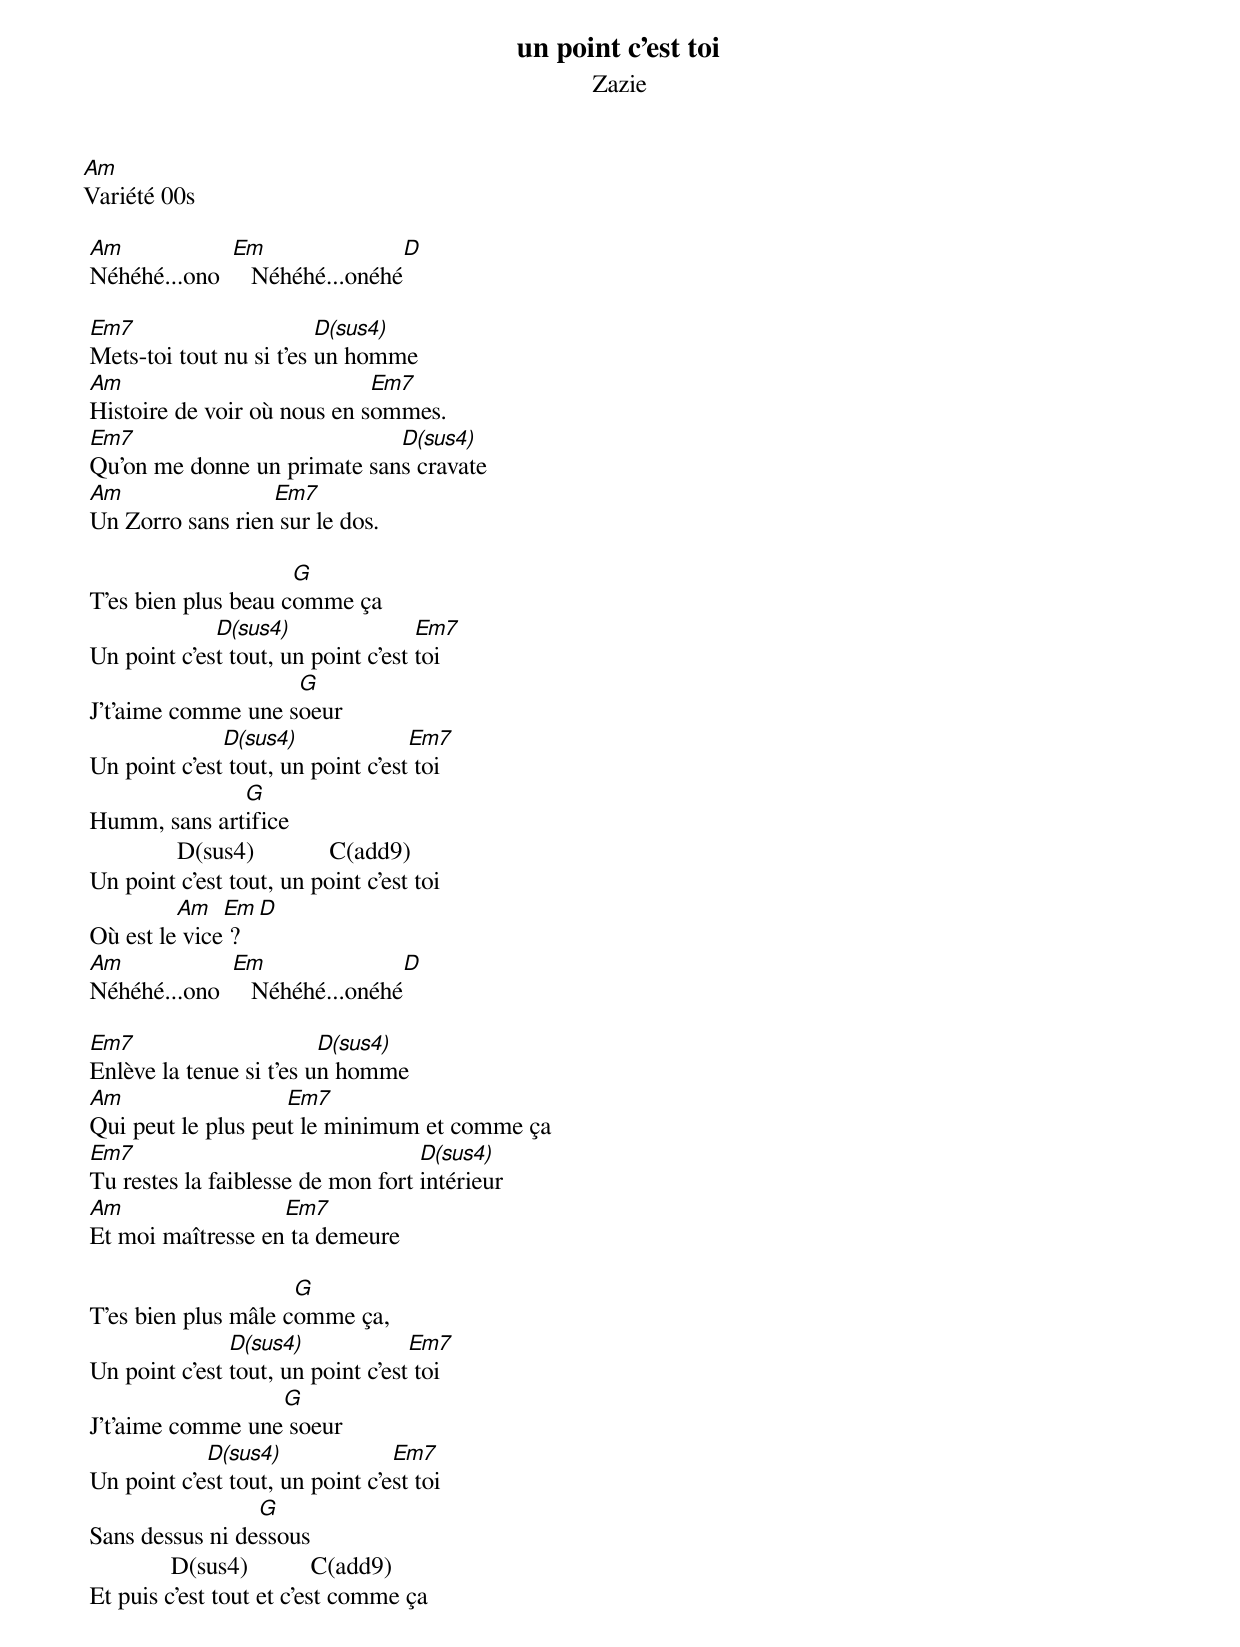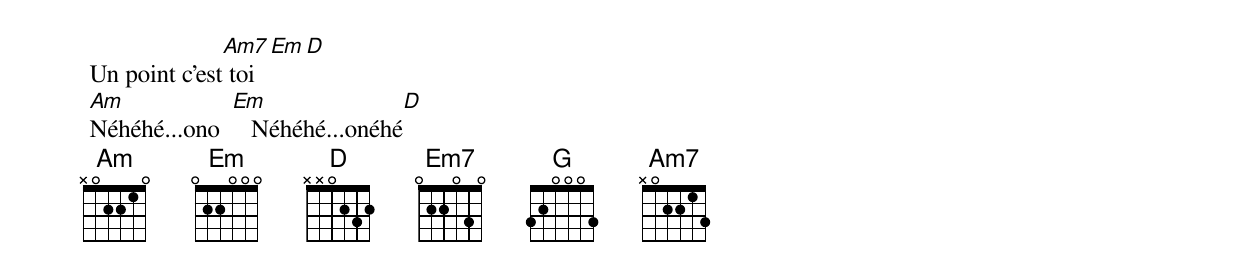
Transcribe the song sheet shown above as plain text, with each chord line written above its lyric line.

un point c'est toi
Zazie
Am
Variété 00s

 Am            Em                D
 Néhéhé...ono     Néhéhé...onéhé

 Em7                      D(sus4)
 Mets-toi tout nu si t'es un homme
 Am                           Em7
 Histoire de voir où nous en sommes.
 Em7                          D(sus4)
 Qu'on me donne un primate sans cravate
 Am                Em7
 Un Zorro sans rien sur le dos.

                      G
 T'es bien plus beau comme ça
              D(sus4)                Em7
 Un point c'est tout, un point c'est toi
                     G
 J't'aime comme une soeur
               D(sus4)              Em7
 Un point c'est tout, un point c'est toi
               G
 Humm, sans artifice
               D(sus4)            C(add9)
 Un point c'est tout, un point c'est toi
          Am   Em   D
 Où est le vice ?
 Am            Em                D
 Néhéhé...ono     Néhéhé...onéhé

 Em7                      D(sus4)
 Enlève la tenue si t'es un homme
 Am                  Em7
 Qui peut le plus peut le minimum et comme ça
 Em7                                D(sus4)
 Tu restes la faiblesse de mon fort intérieur
 Am                 Em7
 Et moi maîtresse en ta demeure

                      G
 T'es bien plus mâle comme ça,
                D(sus4)             Em7
 Un point c'est tout, un point c'est toi
                   G
 J't'aime comme une soeur
             D(sus4)              Em7
 Un point c'est tout, un point c'est toi
                  G
 Sans dessus ni dessous
              D(sus4)          C(add9)
 Et puis c'est tout et c'est comme ça
               Am7   Em   D
 Un point c'est toi
 Am            Em                D
 Néhéhé...ono     Néhéhé...onéhé
